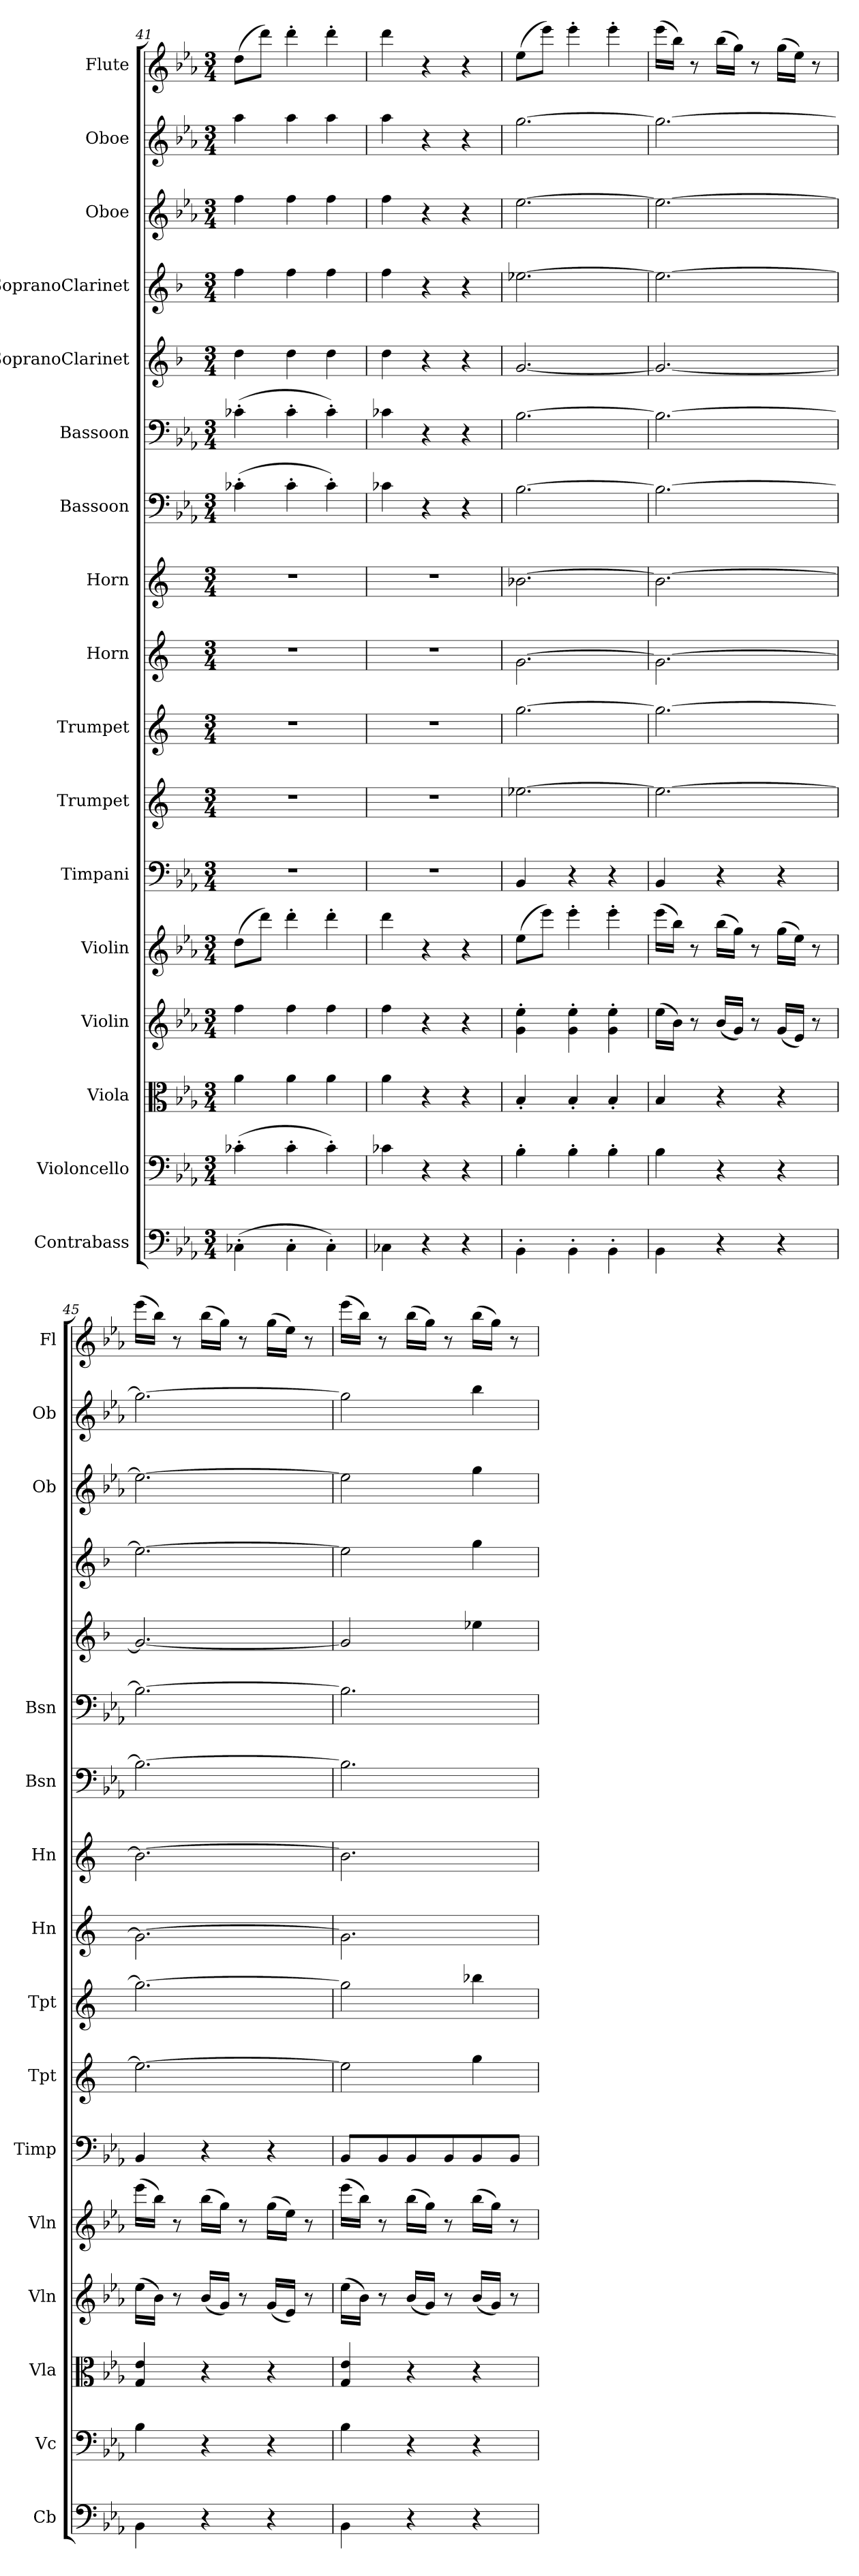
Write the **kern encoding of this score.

**kern	**kern	**kern	**kern	**kern	**kern	**kern	**kern	**kern	**kern	**kern	**kern	**kern	**kern	**kern	**kern	**kern
*part17	*part16	*part15	*part14	*part13	*part12	*part11	*part10	*part9	*part8	*part7	*part6	*part5	*part4	*part3	*part2	*part1
*staff17	*staff16	*staff15	*staff14	*staff13	*staff12	*staff11	*staff10	*staff9	*staff8	*staff7	*staff6	*staff5	*staff4	*staff3	*staff2	*staff1
*I"Contrabass	*I"Violoncello	*I"Viola	*I"Violin	*I"Violin	*I"Timpani	*I"Trumpet	*I"Trumpet	*I"Horn	*I"Horn	*I"Bassoon	*I"Bassoon	*I"SopranoClarinet	*I"SopranoClarinet	*I"Oboe	*I"Oboe	*I"Flute
*I'Cb	*I'Vc	*I'Vla	*I'Vln	*I'Vln	*I'Timp	*I'Tpt	*I'Tpt	*I'Hn	*I'Hn	*I'Bsn	*I'Bsn	*	*	*I'Ob	*I'Ob	*I'Fl
*clefF4	*clefF4	*clefC3	*clefG2	*clefG2	*clefF4	*clefG2	*clefG2	*clefG2	*clefG2	*clefF4	*clefF4	*clefG2	*clefG2	*clefG2	*clefG2	*clefG2
*k[b-e-a-]	*k[b-e-a-]	*k[b-e-a-]	*k[b-e-a-]	*k[b-e-a-]	*k[b-e-a-]	*k[]	*k[]	*k[]	*k[]	*k[b-e-a-]	*k[b-e-a-]	*k[b-]	*k[b-]	*k[b-e-a-]	*k[b-e-a-]	*k[b-e-a-]
*M3/4	*M3/4	*M3/4	*M3/4	*M3/4	*M3/4	*M3/4	*M3/4	*M3/4	*M3/4	*M3/4	*M3/4	*M3/4	*M3/4	*M3/4	*M3/4	*M3/4
=41	=41	=41	=41	=41	=41	=41	=41	=41	=41	=41	=41	=41	=41	=41	=41	=41
(4C-X'\	(4c-X'\	4a-\	4ff\	(8dd\L	2.r	2.r	2.r	2.r	2.r	(4c-X'\	(4c-X'\	4dd\	4ff\	4ff\	4aa-\	(8dd\L
.	.	.	.	8ddd\J)	.	.	.	.	.	.	.	.	.	.	.	8ddd\J)
4C-'\	4c-'\	4a-\	4ff\	4ddd'\	.	.	.	.	.	4c-'\	4c-'\	4dd\	4ff\	4ff\	4aa-\	4ddd'\
4C-'\)	4c-'\)	4a-\	4ff\	4ddd'\	.	.	.	.	.	4c-'\)	4c-'\)	4dd\	4ff\	4ff\	4aa-\	4ddd'\
=42	=42	=42	=42	=42	=42	=42	=42	=42	=42	=42	=42	=42	=42	=42	=42	=42
4C-X\	4c-X\	4a-\	4ff\	4ddd\	2.r	2.r	2.r	2.r	2.r	4c-X\	4c-X\	4dd\	4ff\	4ff\	4aa-\	4ddd\
4r	4r	4r	4r	4r	.	.	.	.	.	4r	4r	4r	4r	4r	4r	4r
4r	4r	4r	4r	4r	.	.	.	.	.	4r	4r	4r	4r	4r	4r	4r
=43	=43	=43	=43	=43	=43	=43	=43	=43	=43	=43	=43	=43	=43	=43	=43	=43
4BB-'\	4B-'\	4B-'/	4g'\ 4ee-'\	(8ee-\L	4BB-/	[2.ee-X\	[2.gg\	[2.g\	[2.b-X\	[2.B-\	[2.B-\	[2.g/	[2.ee-X\	[2.ee-\	[2.gg\	(8ee-\L
.	.	.	.	8eee-\J)	.	.	.	.	.	.	.	.	.	.	.	8eee-\J)
4BB-'\	4B-'\	4B-'/	4g'\ 4ee-'\	4eee-'\	4r	.	.	.	.	.	.	.	.	.	.	4eee-'\
4BB-'\	4B-'\	4B-'/	4g'\ 4ee-'\	4eee-'\	4r	.	.	.	.	.	.	.	.	.	.	4eee-'\
=44	=44	=44	=44	=44	=44	=44	=44	=44	=44	=44	=44	=44	=44	=44	=44	=44
4BB-\	4B-\	4B-/	(16ee-\LL	(16eee-\LL	4BB-/	2.ee-\_	2.gg\_	2.g\_	2.b-\_	2.B-\_	2.B-\_	2.g/_	2.ee-\_	2.ee-\_	2.gg\_	(16eee-\LL
.	.	.	16b-\JJ)	16bb-\JJ)	.	.	.	.	.	.	.	.	.	.	.	16bb-\JJ)
.	.	.	8r	8r	.	.	.	.	.	.	.	.	.	.	.	8r
4r	4r	4r	(16b-/LL	(16bb-\LL	4r	.	.	.	.	.	.	.	.	.	.	(16bb-\LL
.	.	.	16g/JJ)	16gg\JJ)	.	.	.	.	.	.	.	.	.	.	.	16gg\JJ)
.	.	.	8r	8r	.	.	.	.	.	.	.	.	.	.	.	8r
4r	4r	4r	(16g/LL	(16gg\LL	4r	.	.	.	.	.	.	.	.	.	.	(16gg\LL
.	.	.	16e-/JJ)	16ee-\JJ)	.	.	.	.	.	.	.	.	.	.	.	16ee-\JJ)
.	.	.	8r	8r	.	.	.	.	.	.	.	.	.	.	.	8r
=45	=45	=45	=45	=45	=45	=45	=45	=45	=45	=45	=45	=45	=45	=45	=45	=45
4BB-\	4B-\	4G/ 4e-/	(16ee-\LL	(16eee-\LL	4BB-/	2.ee-\_	2.gg\_	2.g\_	2.b-\_	2.B-\_	2.B-\_	2.g/_	2.ee-\_	2.ee-\_	2.gg\_	(16eee-\LL
.	.	.	16b-\JJ)	16bb-\JJ)	.	.	.	.	.	.	.	.	.	.	.	16bb-\JJ)
.	.	.	8r	8r	.	.	.	.	.	.	.	.	.	.	.	8r
4r	4r	4r	(16b-/LL	(16bb-\LL	4r	.	.	.	.	.	.	.	.	.	.	(16bb-\LL
.	.	.	16g/JJ)	16gg\JJ)	.	.	.	.	.	.	.	.	.	.	.	16gg\JJ)
.	.	.	8r	8r	.	.	.	.	.	.	.	.	.	.	.	8r
4r	4r	4r	(16g/LL	(16gg\LL	4r	.	.	.	.	.	.	.	.	.	.	(16gg\LL
.	.	.	16e-/JJ)	16ee-\JJ)	.	.	.	.	.	.	.	.	.	.	.	16ee-\JJ)
.	.	.	8r	8r	.	.	.	.	.	.	.	.	.	.	.	8r
=46	=46	=46	=46	=46	=46	=46	=46	=46	=46	=46	=46	=46	=46	=46	=46	=46
4BB-\	4B-\	4G/ 4e-/	(16ee-\LL	(16eee-\LL	8BB-/L	2ee-\]	2gg\]	2.g\]	2.b-\]	2.B-\]	2.B-\]	2g/]	2ee-\]	2ee-\]	2gg\]	(16eee-\LL
.	.	.	16b-\JJ)	16bb-\JJ)	.	.	.	.	.	.	.	.	.	.	.	16bb-\JJ)
.	.	.	8r	8r	8BB-/	.	.	.	.	.	.	.	.	.	.	8r
4r	4r	4r	(16b-/LL	(16bb-\LL	8BB-/	.	.	.	.	.	.	.	.	.	.	(16bb-\LL
.	.	.	16g/JJ)	16gg\JJ)	.	.	.	.	.	.	.	.	.	.	.	16gg\JJ)
.	.	.	8r	8r	8BB-/	.	.	.	.	.	.	.	.	.	.	8r
4r	4r	4r	(16b-/LL	(16bb-\LL	8BB-/	4gg\	4bb-X\	.	.	.	.	4ee-X\	4gg\	4gg\	4bb-\	(16bb-\LL
.	.	.	16g/JJ)	16gg\JJ)	.	.	.	.	.	.	.	.	.	.	.	16gg\JJ)
.	.	.	8r	8r	8BB-/J	.	.	.	.	.	.	.	.	.	.	8r
=	=	=	=	=	=	=	=	=	=	=	=	=	=	=	=	=
*-	*-	*-	*-	*-	*-	*-	*-	*-	*-	*-	*-	*-	*-	*-	*-	*-
